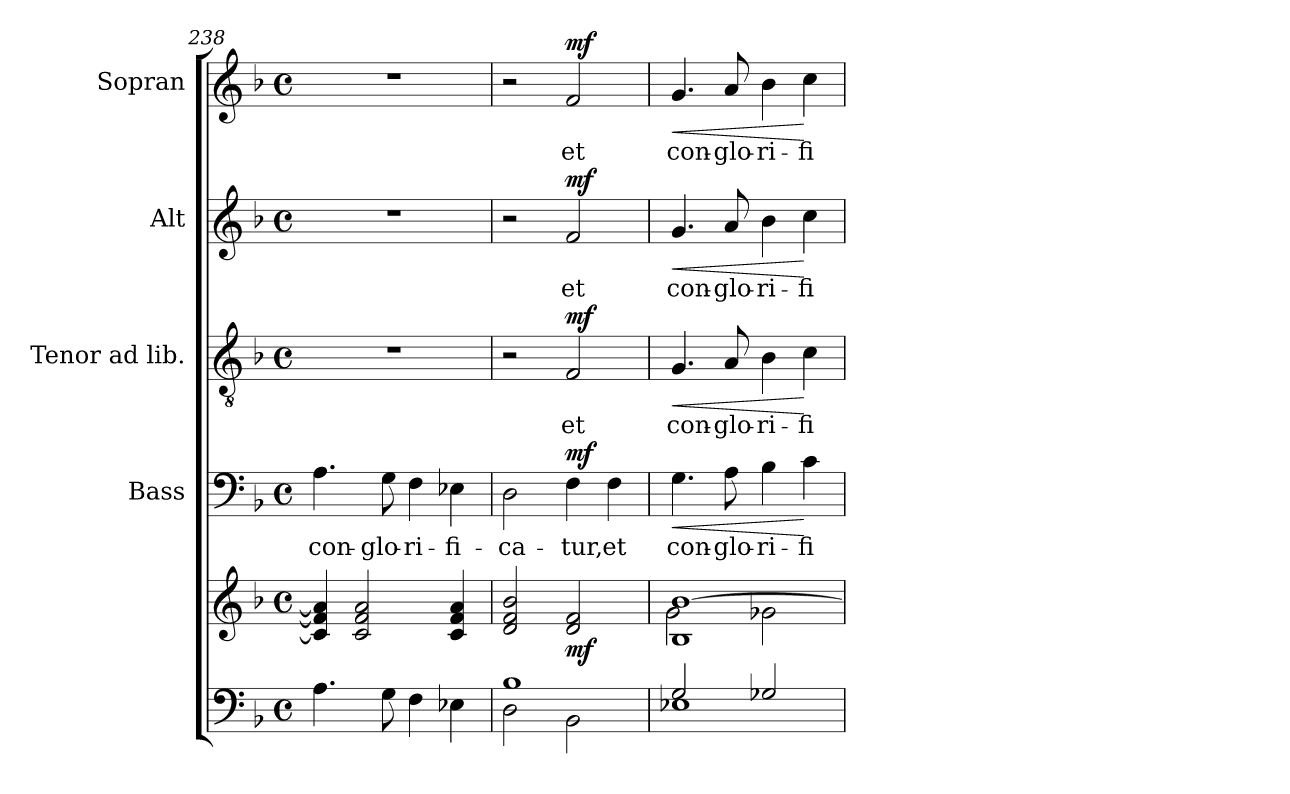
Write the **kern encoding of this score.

**kern	**kern	**dynam	**kern	**text	**dynam	**kern	**text	**dynam	**kern	**text	**dynam	**kern	**text	**dynam
*part5	*part5	*part5	*part4	*part4	*part4	*part3	*part3	*part3	*part2	*part2	*part2	*part1	*part1	*part1
*staff6	*staff5	*staff5/6	*staff4	*staff4	*staff4	*staff3	*staff3	*staff3	*staff2	*staff2	*staff2	*staff1	*staff1	*staff1
*	*	*	*I"Bass	*	*	*I"Tenor ad lib.	*	*	*I"Alt	*	*	*I"Sopran	*	*
*	*	*	*I'B.	*	*	*I'T.	*	*	*I'A.	*	*	*I'S.	*	*
*clefF4	*clefG2	*	*clefF4	*	*	*clefGv2	*	*	*clefG2	*	*	*clefG2	*	*
*k[b-]	*k[b-]	*	*k[b-]	*	*	*k[b-]	*	*	*k[b-]	*	*	*k[b-]	*	*
*F:	*F:	*	*F:	*	*	*F:	*	*	*F:	*	*	*F:	*	*
*M4/4	*M4/4	*	*M4/4	*	*	*M4/4	*	*	*M4/4	*	*	*M4/4	*	*
*met(c)	*met(c)	*	*met(c)	*	*	*met(c)	*	*	*met(c)	*	*	*met(c)	*	*
=238	=238	=238	=238	=238	=238	=238	=238	=238	=238	=238	=238	=238	=238	=238
!	!	!	!	!LO:LY:b	!	!	!	!	!	!	!	!	!	!
4.A\	4c/] 4f/] 4a/]	.	4.A\	con-	.	1r	.	.	1r	.	.	1r	.	.
.	2c/ 2f/ 2a/	.	.	.	.	.	.	.	.	.	.	.	.	.
!	!	!	!	!LO:LY:b	!	!	!	!	!	!	!	!	!	!
8G\	.	.	8G\	-glo-	.	.	.	.	.	.	.	.	.	.
!	!	!	!	!LO:LY:b	!	!	!	!	!	!	!	!	!	!
4F\	.	.	4F\	-ri-	.	.	.	.	.	.	.	.	.	.
!	!	!	!	!LO:LY:b	!	!	!	!	!	!	!	!	!	!
4E-X\	4c/ 4f/ 4a/	.	4E-X\	-fi-	.	.	.	.	.	.	.	.	.	.
=239	=239	=239	=239	=239	=239	=239	=239	=239	=239	=239	=239	=239	=239	=239
*^	*	*	*	*	*	*	*	*	*	*	*	*	*	*
!	!	!	!	!	!LO:LY:b	!	!	!	!	!	!	!	!	!	!
1B-	2D\	2d/ 2f/ 2b-/	.	2D\	-ca-	.	2r	.	.	2r	.	.	2r	.	.
!	!	!	!LO:DY:b	!	!LO:LY:b	!LO:DY:a	!	!LO:LY:b	!LO:DY:a	!	!LO:LY:b	!LO:DY:a	!	!LO:LY:b	!LO:DY:a
.	2BB-\	2d/ 2f/	mf	4F\	-tur,	mf	2F/	et	mf	2f/	et	mf	2f/	et	mf
!	!	!	!	!	!LO:LY:b	!	!	!	!	!	!	!	!	!	!
.	.	.	.	4F\	et	.	.	.	.	.	.	.	.	.	.
=240	=240	=240	=240	=240	=240	=240	=240	=240	=240	=240	=240	=240	=240	=240	=240
*	*	*^	*	*	*	*	*	*	*	*	*	*	*	*	*
!	!	!	!	!	!	!LO:LY:b	!LO:HP:b	!	!LO:LY:b	!LO:HP:b	!	!LO:LY:b	!LO:HP:b	!	!LO:LY:b	!LO:HP:b
2G/	1E-X	1B- [>1b-	2g\	.	4.G\	con-	<	4.G/	con-	<	4.g/	con-	<	4.g/	con-	<
!	!	!	!	!	!	!LO:LY:b	!	!	!LO:LY:b	!	!	!LO:LY:b	!	!	!LO:LY:b	!
.	.	.	.	.	8A\	-glo-	.	8A/	-glo-	.	8a/	-glo-	.	8a/	-glo-	.
!	!	!	!	!	!	!LO:LY:b	!	!	!LO:LY:b	!	!	!LO:LY:b	!	!	!LO:LY:b	!
2G-X/	.	.	2g-X\	.	4B-\	-ri-	.	4B-\	-ri-	.	4b-\	-ri-	.	4b-\	-ri-	.
!	!	!	!	!	!	!LO:LY:b	!	!	!LO:LY:b	!	!	!LO:LY:b	!	!	!LO:LY:b	!
.	.	.	.	.	4c\	-fi-	[	4c\	-fi-	[	4cc\	-fi-	[	4cc\	-fi-	[
*v	*v	*	*	*	*	*	*	*	*	*	*	*	*	*	*	*
*	*v	*v	*	*	*	*	*	*	*	*	*	*	*	*	*
=	=	=	=	=	=	=	=	=	=	=	=	=	=	=
*-	*-	*-	*-	*-	*-	*-	*-	*-	*-	*-	*-	*-	*-	*-
